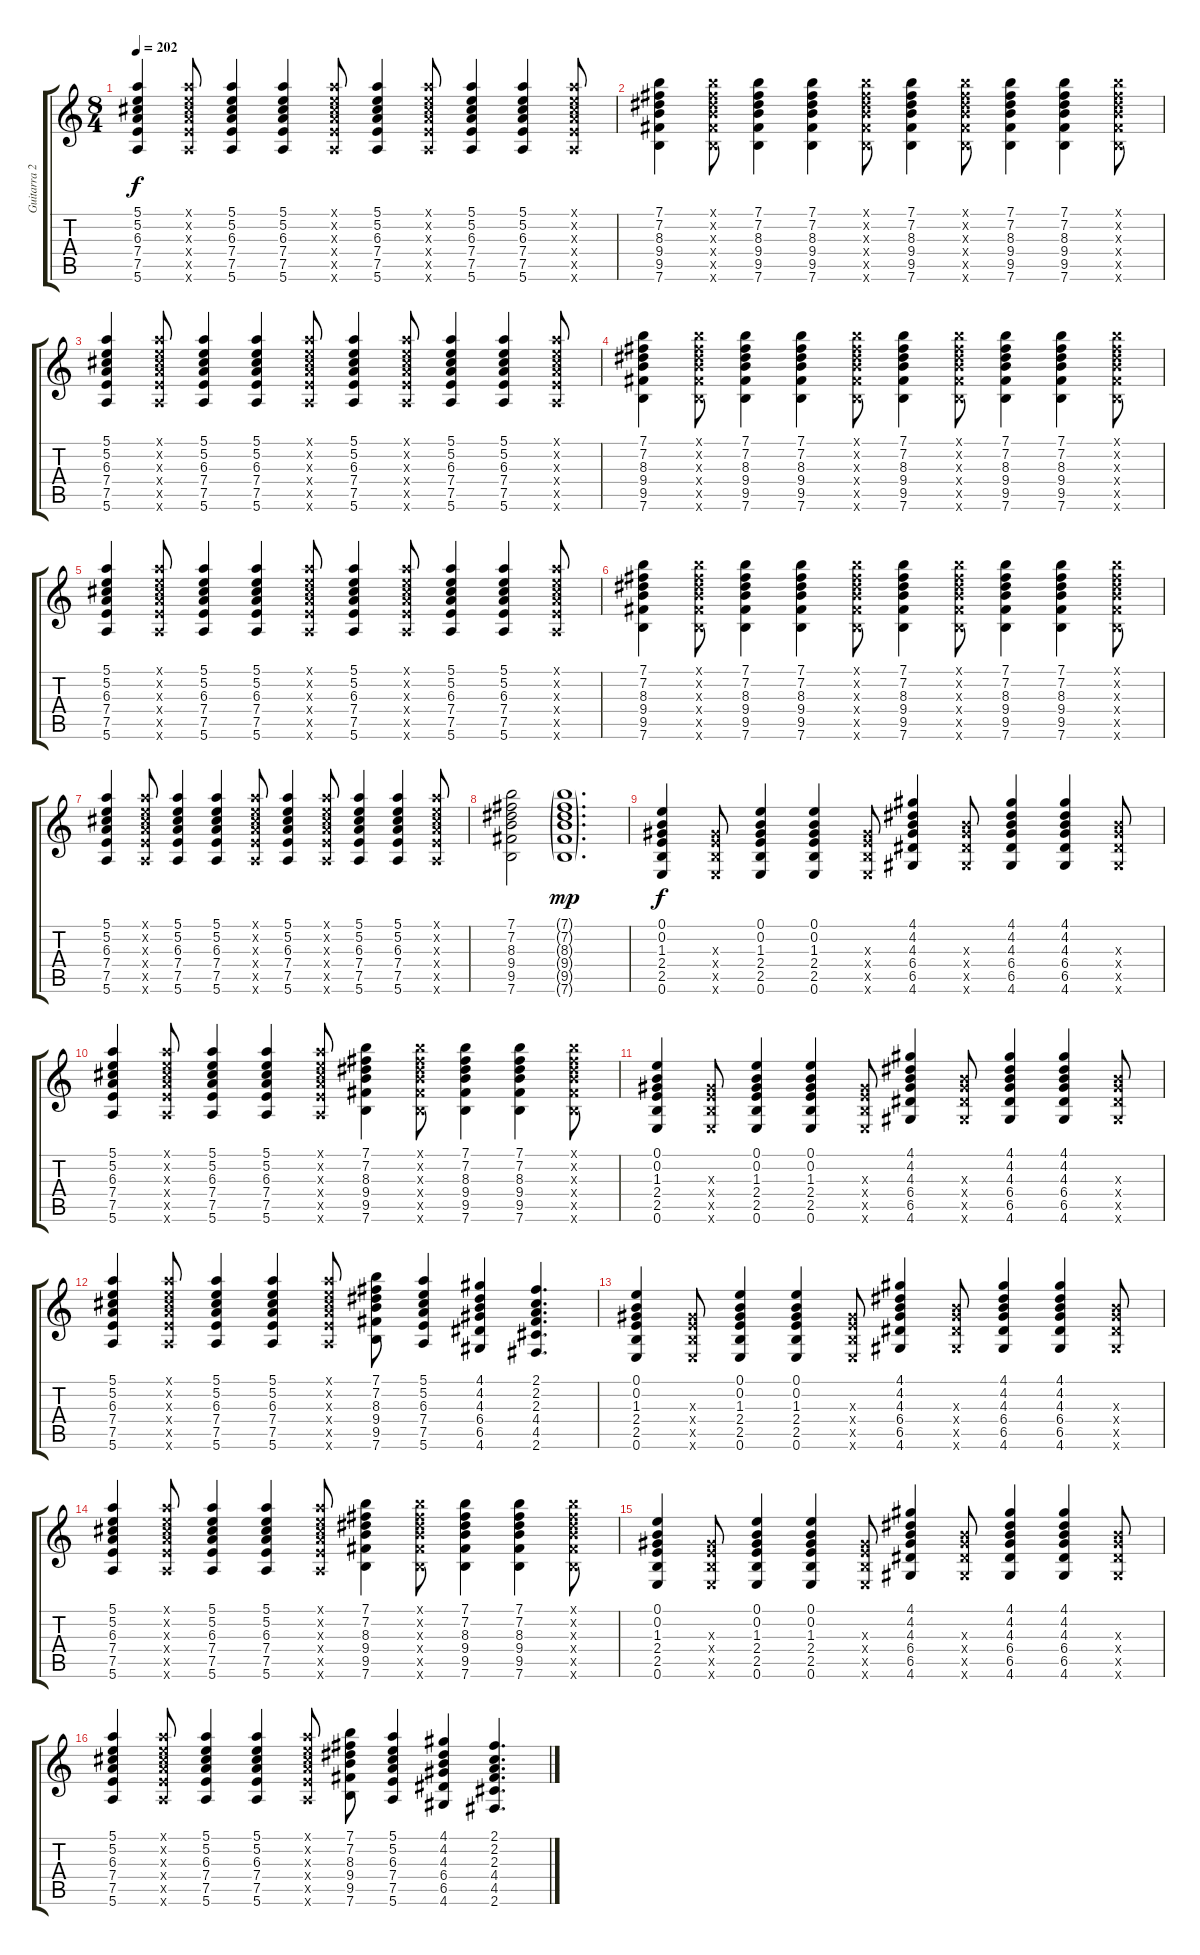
\track ("Guitarra 2 (Mauri Chinni)" "Guitarra 2") {instrument overdrivenguitar}
\staff {score tabs}
\tuning (E4 B3 G3 D3 A2 E2) {hide}
\ts (8 4)
\tempo 202
\clef g2
\ks c
(5.1 5.2 6.3 7.4 7.5 5.6).4{dy f} (5.1{x} 5.2{x} 6.3{x} 7.4{x} 7.5{x} 5.6{x}).8 (5.1 5.2 6.3 7.4 7.5 5.6).4 (5.1 5.2 6.3 7.4 7.5 5.6).4 (5.1{x} 5.2{x} 6.3{x} 7.4{x} 7.5{x} 5.6{x}).8 (5.1 5.2 6.3 7.4 7.5 5.6).4 (5.1{x} 5.2{x} 6.3{x} 7.4{x} 7.5{x} 5.6{x}).8 (5.1 5.2 6.3 7.4 7.5 5.6).4 (5.1 5.2 6.3 7.4 7.5 5.6).4 (5.1{x} 5.2{x} 6.3{x} 7.4{x} 7.5{x} 5.6{x}).8 |
(7.1 7.2 8.3 9.4 9.5 7.6).4 (7.1{x} 7.2{x} 8.3{x} 9.4{x} 9.5{x} 7.6{x}).8 (7.1 7.2 8.3 9.4 9.5 7.6).4 (7.1 7.2 8.3 9.4 9.5 7.6).4 (7.1{x} 7.2{x} 8.3{x} 9.4{x} 9.5{x} 7.6{x}).8 (7.1 7.2 8.3 9.4 9.5 7.6).4 (7.1{x} 7.2{x} 8.3{x} 9.4{x} 9.5{x} 7.6{x}).8 (7.1 7.2 8.3 9.4 9.5 7.6).4 (7.1 7.2 8.3 9.4 9.5 7.6).4 (7.1{x} 7.2{x} 8.3{x} 9.4{x} 9.5{x} 7.6{x}).8 |
(5.1 5.2 6.3 7.4 7.5 5.6).4 (5.1{x} 5.2{x} 6.3{x} 7.4{x} 7.5{x} 5.6{x}).8 (5.1 5.2 6.3 7.4 7.5 5.6).4 (5.1 5.2 6.3 7.4 7.5 5.6).4 (5.1{x} 5.2{x} 6.3{x} 7.4{x} 7.5{x} 5.6{x}).8 (5.1 5.2 6.3 7.4 7.5 5.6).4 (5.1{x} 5.2{x} 6.3{x} 7.4{x} 7.5{x} 5.6{x}).8 (5.1 5.2 6.3 7.4 7.5 5.6).4 (5.1 5.2 6.3 7.4 7.5 5.6).4 (5.1{x} 5.2{x} 6.3{x} 7.4{x} 7.5{x} 5.6{x}).8 |
(7.1 7.2 8.3 9.4 9.5 7.6).4 (7.1{x} 7.2{x} 8.3{x} 9.4{x} 9.5{x} 7.6{x}).8 (7.1 7.2 8.3 9.4 9.5 7.6).4 (7.1 7.2 8.3 9.4 9.5 7.6).4 (7.1{x} 7.2{x} 8.3{x} 9.4{x} 9.5{x} 7.6{x}).8 (7.1 7.2 8.3 9.4 9.5 7.6).4 (7.1{x} 7.2{x} 8.3{x} 9.4{x} 9.5{x} 7.6{x}).8 (7.1 7.2 8.3 9.4 9.5 7.6).4 (7.1 7.2 8.3 9.4 9.5 7.6).4 (7.1{x} 7.2{x} 8.3{x} 9.4{x} 9.5{x} 7.6{x}).8 |
(5.1 5.2 6.3 7.4 7.5 5.6).4 (5.1{x} 5.2{x} 6.3{x} 7.4{x} 7.5{x} 5.6{x}).8 (5.1 5.2 6.3 7.4 7.5 5.6).4 (5.1 5.2 6.3 7.4 7.5 5.6).4 (5.1{x} 5.2{x} 6.3{x} 7.4{x} 7.5{x} 5.6{x}).8 (5.1 5.2 6.3 7.4 7.5 5.6).4 (5.1{x} 5.2{x} 6.3{x} 7.4{x} 7.5{x} 5.6{x}).8 (5.1 5.2 6.3 7.4 7.5 5.6).4 (5.1 5.2 6.3 7.4 7.5 5.6).4 (5.1{x} 5.2{x} 6.3{x} 7.4{x} 7.5{x} 5.6{x}).8 |
(7.1 7.2 8.3 9.4 9.5 7.6).4 (7.1{x} 7.2{x} 8.3{x} 9.4{x} 9.5{x} 7.6{x}).8 (7.1 7.2 8.3 9.4 9.5 7.6).4 (7.1 7.2 8.3 9.4 9.5 7.6).4 (7.1{x} 7.2{x} 8.3{x} 9.4{x} 9.5{x} 7.6{x}).8 (7.1 7.2 8.3 9.4 9.5 7.6).4 (7.1{x} 7.2{x} 8.3{x} 9.4{x} 9.5{x} 7.6{x}).8 (7.1 7.2 8.3 9.4 9.5 7.6).4 (7.1 7.2 8.3 9.4 9.5 7.6).4 (7.1{x} 7.2{x} 8.3{x} 9.4{x} 9.5{x} 7.6{x}).8 |
(5.1 5.2 6.3 7.4 7.5 5.6).4 (5.1{x} 5.2{x} 6.3{x} 7.4{x} 7.5{x} 5.6{x}).8 (5.1 5.2 6.3 7.4 7.5 5.6).4 (5.1 5.2 6.3 7.4 7.5 5.6).4 (5.1{x} 5.2{x} 6.3{x} 7.4{x} 7.5{x} 5.6{x}).8 (5.1 5.2 6.3 7.4 7.5 5.6).4 (5.1{x} 5.2{x} 6.3{x} 7.4{x} 7.5{x} 5.6{x}).8 (5.1 5.2 6.3 7.4 7.5 5.6).4 (5.1 5.2 6.3 7.4 7.5 5.6).4 (5.1{x} 5.2{x} 6.3{x} 7.4{x} 7.5{x} 5.6{x}).8 |
(7.1 7.2 8.3 9.4 9.5 7.6).2 (7.1{g} 7.2{g} 8.3{g} 9.4{g} 9.5{g} 7.6{g}).1{d dy mp} |
(0.1 0.2 1.3 2.4 2.5 0.6).4{dy f} (1.3{x} 2.4{x} 2.5{x} 0.6{x}).8 (0.1 0.2 1.3 2.4 2.5 0.6).4 (0.1 0.2 1.3 2.4 2.5 0.6).4 (1.3{x} 2.4{x} 2.5{x} 0.6{x}).8 (4.1 4.2 4.3 6.4 6.5 4.6).4 (4.3{x} 6.4{x} 6.5{x} 4.6{x}).8 (4.1 4.2 4.3 6.4 6.5 4.6).4 (4.1 4.2 4.3 6.4 6.5 4.6).4 (4.3{x} 6.4{x} 6.5{x} 4.6{x}).8 |
(5.1 5.2 6.3 7.4 7.5 5.6).4 (5.1{x} 5.2{x} 6.3{x} 7.4{x} 7.5{x} 5.6{x}).8 (5.1 5.2 6.3 7.4 7.5 5.6).4 (5.1 5.2 6.3 7.4 7.5 5.6).4 (5.1{x} 5.2{x} 6.3{x} 7.4{x} 7.5{x} 5.6{x}).8 (7.1 7.2 8.3 9.4 9.5 7.6).4 (7.1{x} 7.2{x} 8.3{x} 9.4{x} 9.5{x} 7.6{x}).8 (7.1 7.2 8.3 9.4 9.5 7.6).4 (7.1 7.2 8.3 9.4 9.5 7.6).4 (7.1{x} 7.2{x} 8.3{x} 9.4{x} 9.5{x} 7.6{x}).8 |
(0.1 0.2 1.3 2.4 2.5 0.6).4 (1.3{x} 2.4{x} 2.5{x} 0.6{x}).8 (0.1 0.2 1.3 2.4 2.5 0.6).4 (0.1 0.2 1.3 2.4 2.5 0.6).4 (1.3{x} 2.4{x} 2.5{x} 0.6{x}).8 (4.1 4.2 4.3 6.4 6.5 4.6).4 (4.3{x} 6.4{x} 6.5{x} 4.6{x}).8 (4.1 4.2 4.3 6.4 6.5 4.6).4 (4.1 4.2 4.3 6.4 6.5 4.6).4 (4.3{x} 6.4{x} 6.5{x} 4.6{x}).8 |
(5.1 5.2 6.3 7.4 7.5 5.6).4 (5.1{x} 5.2{x} 6.3{x} 7.4{x} 7.5{x} 5.6{x}).8 (5.1 5.2 6.3 7.4 7.5 5.6).4 (5.1 5.2 6.3 7.4 7.5 5.6).4 (5.1{x} 5.2{x} 6.3{x} 7.4{x} 7.5{x} 5.6{x}).8 (7.1 7.2 8.3 9.4 9.5 7.6).8 (5.1 5.2 6.3 7.4 7.5 5.6).4 (4.1 4.2 4.3 6.4 6.5 4.6).4 (2.1 2.2 2.3 4.4 4.5 2.6).4{d} |
(0.1 0.2 1.3 2.4 2.5 0.6).4 (1.3{x} 2.4{x} 2.5{x} 0.6{x}).8 (0.1 0.2 1.3 2.4 2.5 0.6).4 (0.1 0.2 1.3 2.4 2.5 0.6).4 (1.3{x} 2.4{x} 2.5{x} 0.6{x}).8 (4.1 4.2 4.3 6.4 6.5 4.6).4 (4.3{x} 6.4{x} 6.5{x} 4.6{x}).8 (4.1 4.2 4.3 6.4 6.5 4.6).4 (4.1 4.2 4.3 6.4 6.5 4.6).4 (4.3{x} 6.4{x} 6.5{x} 4.6{x}).8 |
(5.1 5.2 6.3 7.4 7.5 5.6).4 (5.1{x} 5.2{x} 6.3{x} 7.4{x} 7.5{x} 5.6{x}).8 (5.1 5.2 6.3 7.4 7.5 5.6).4 (5.1 5.2 6.3 7.4 7.5 5.6).4 (5.1{x} 5.2{x} 6.3{x} 7.4{x} 7.5{x} 5.6{x}).8 (7.1 7.2 8.3 9.4 9.5 7.6).4 (7.1{x} 7.2{x} 8.3{x} 9.4{x} 9.5{x} 7.6{x}).8 (7.1 7.2 8.3 9.4 9.5 7.6).4 (7.1 7.2 8.3 9.4 9.5 7.6).4 (7.1{x} 7.2{x} 8.3{x} 9.4{x} 9.5{x} 7.6{x}).8 |
(0.1 0.2 1.3 2.4 2.5 0.6).4 (1.3{x} 2.4{x} 2.5{x} 0.6{x}).8 (0.1 0.2 1.3 2.4 2.5 0.6).4 (0.1 0.2 1.3 2.4 2.5 0.6).4 (1.3{x} 2.4{x} 2.5{x} 0.6{x}).8 (4.1 4.2 4.3 6.4 6.5 4.6).4 (4.3{x} 6.4{x} 6.5{x} 4.6{x}).8 (4.1 4.2 4.3 6.4 6.5 4.6).4 (4.1 4.2 4.3 6.4 6.5 4.6).4 (4.3{x} 6.4{x} 6.5{x} 4.6{x}).8 |
(5.1 5.2 6.3 7.4 7.5 5.6).4 (5.1{x} 5.2{x} 6.3{x} 7.4{x} 7.5{x} 5.6{x}).8 (5.1 5.2 6.3 7.4 7.5 5.6).4 (5.1 5.2 6.3 7.4 7.5 5.6).4 (5.1{x} 5.2{x} 6.3{x} 7.4{x} 7.5{x} 5.6{x}).8 (7.1 7.2 8.3 9.4 9.5 7.6).8 (5.1 5.2 6.3 7.4 7.5 5.6).4 (4.1 4.2 4.3 6.4 6.5 4.6).4 (2.1 2.2 2.3 4.4 4.5 2.6).4{d}
